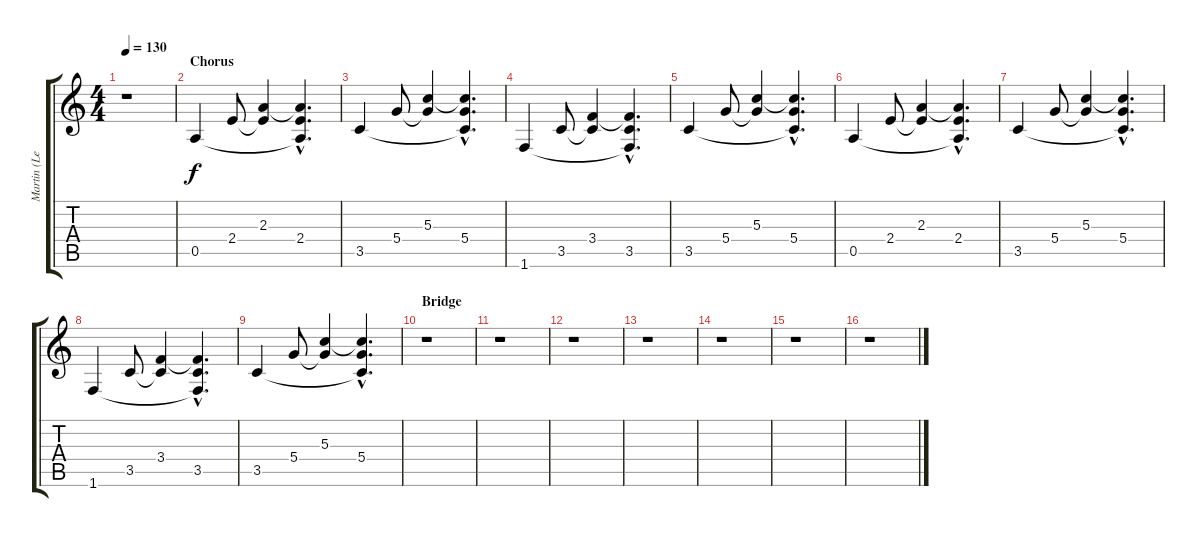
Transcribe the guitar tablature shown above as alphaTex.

\track ("Martin (Lead Guitar)" "Martin (Le") {instrument overdrivenguitar}
\staff {score tabs}
\tuning (E4 B3 G3 D3 A2 E2) {hide}
\ts (4 4)
\tempo 130
\clef g2
\ks c
r.1{dy f} |
\section ("" "Chorus")
0.5.4 2.4.8 (2.3 2.4{t}).4 (2.3{hac t} 2.4{hac} 0.5{hac t}).4{d} |
3.5.4 5.4.8 (5.3 5.4{t}).4 (5.3{hac t} 5.4{hac} 3.5{hac t}).4{d} |
1.6.4 3.5.8 (3.4 3.5{t}).4 (3.4{hac t} 3.5{hac} 1.6{hac t}).4{d} |
3.5.4 5.4.8 (5.3 5.4{t}).4 (5.3{hac t} 5.4{hac} 3.5{hac t}).4{d} |
0.5.4 2.4.8 (2.3 2.4{t}).4 (2.3{hac t} 2.4{hac} 0.5{hac t}).4{d} |
3.5.4 5.4.8 (5.3 5.4{t}).4 (5.3{hac t} 5.4{hac} 3.5{hac t}).4{d} |
1.6.4 3.5.8 (3.4 3.5{t}).4 (3.4{hac t} 3.5{hac} 1.6{hac t}).4{d} |
3.5.4 5.4.8 (5.3 5.4{t}).4 (5.3{hac t} 5.4{hac} 3.5{hac t}).4{d} |
\section ("" "Bridge")
r.1 |
r.1 |
r.1 |
r.1 |
r.1 |
r.1 |
r.1
